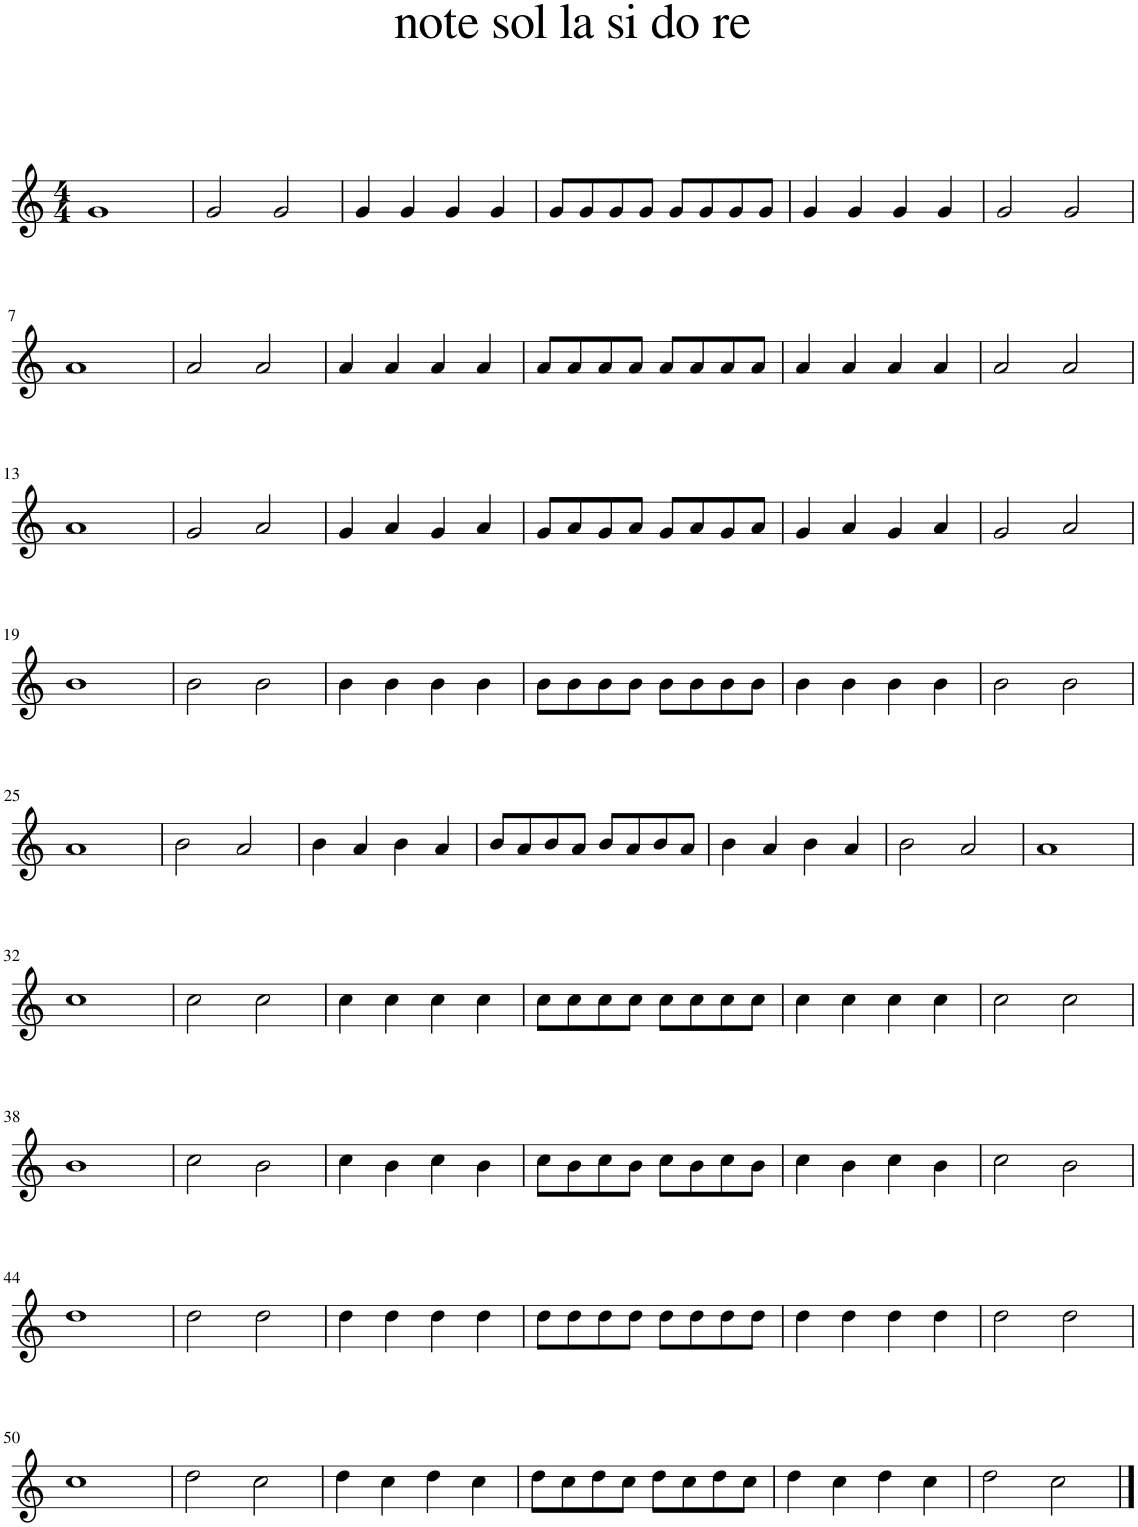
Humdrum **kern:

**kern
*part1
*staff1
*I"Violin
*I'Vln
*clefG2
*k[]
*M4/4
=1
1g
=2
2g/
2g/
=3
4g/
4g/
4g/
4g/
=4
8g/L
8g/
8g/
8g/J
8g/L
8g/
8g/
8g/J
=5
4g/
4g/
4g/
4g/
=6
2g/
2g/
!!LO:LB:g=z
=7
1a
=8
2a/
2a/
=9
4a/
4a/
4a/
4a/
=10
8a/L
8a/
8a/
8a/J
8a/L
8a/
8a/
8a/J
=11
4a/
4a/
4a/
4a/
=12
2a/
2a/
!!LO:LB:g=z
=13
1a
=14
2g/
2a/
=15
4g/
4a/
4g/
4a/
=16
8g/L
8a/
8g/
8a/J
8g/L
8a/
8g/
8a/J
=17
4g/
4a/
4g/
4a/
=18
2g/
2a/
!!LO:LB:g=z
=19
1b
=20
2b\
2b\
=21
4b\
4b\
4b\
4b\
=22
8b\L
8b\
8b\
8b\J
8b\L
8b\
8b\
8b\J
=23
4b\
4b\
4b\
4b\
=24
2b\
2b\
!!LO:LB:g=z
=25
1a
=26
2b\
2a/
=27
4b\
4a/
4b\
4a/
=28
8b/L
8a/
8b/
8a/J
8b/L
8a/
8b/
8a/J
=29
4b\
4a/
4b\
4a/
=30
2b\
2a/
=31
1a
!!LO:LB:g=z
=32
1cc
=33
2cc\
2cc\
=34
4cc\
4cc\
4cc\
4cc\
=35
8cc\L
8cc\
8cc\
8cc\J
8cc\L
8cc\
8cc\
8cc\J
=36
4cc\
4cc\
4cc\
4cc\
=37
2cc\
2cc\
!!LO:LB:g=z
=38
1b
=39
2cc\
2b\
=40
4cc\
4b\
4cc\
4b\
=41
8cc\L
8b\
8cc\
8b\J
8cc\L
8b\
8cc\
8b\J
=42
4cc\
4b\
4cc\
4b\
=43
2cc\
2b\
!!LO:LB:g=z
=44
1dd
=45
2dd\
2dd\
=46
4dd\
4dd\
4dd\
4dd\
=47
8dd\L
8dd\
8dd\
8dd\J
8dd\L
8dd\
8dd\
8dd\J
=48
4dd\
4dd\
4dd\
4dd\
=49
2dd\
2dd\
!!LO:LB:g=z
=50
1cc
=51
2dd\
2cc\
=52
4dd\
4cc\
4dd\
4cc\
=53
8dd\L
8cc\
8dd\
8cc\J
8dd\L
8cc\
8dd\
8cc\J
=54
4dd\
4cc\
4dd\
4cc\
=55
2dd\
2cc\
==
*-
